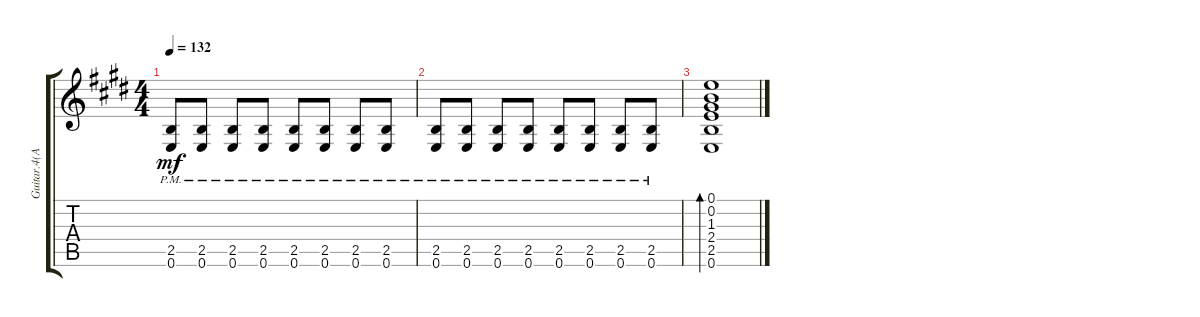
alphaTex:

\track ("Guitar.4(Acoustic)" "Guitar.4(A") {instrument acousticguitarsteel}
\staff {score tabs}
\tuning (E4 B3 G3 D3 A2 E2) {hide}
\ts (4 4)
\tempo 132
\clef g2
\ks e
(2.5{pm} 0.6{pm}).8{dy mf} (2.5{pm} 0.6{pm}).8 (2.5{pm} 0.6{pm}).8 (2.5{pm} 0.6{pm}).8 (2.5{pm} 0.6{pm}).8 (2.5{pm} 0.6{pm}).8 (2.5{pm} 0.6{pm}).8 (2.5{pm} 0.6{pm}).8 |
(2.5{pm} 0.6{pm}).8 (2.5{pm} 0.6{pm}).8 (2.5{pm} 0.6{pm}).8 (2.5{pm} 0.6{pm}).8 (2.5{pm} 0.6{pm}).8 (2.5{pm} 0.6{pm}).8 (2.5{pm} 0.6{pm}).8 (2.5{pm} 0.6{pm}).8 |
(0.1 0.2 1.3 2.4 2.5 0.6).1{bd 120}
